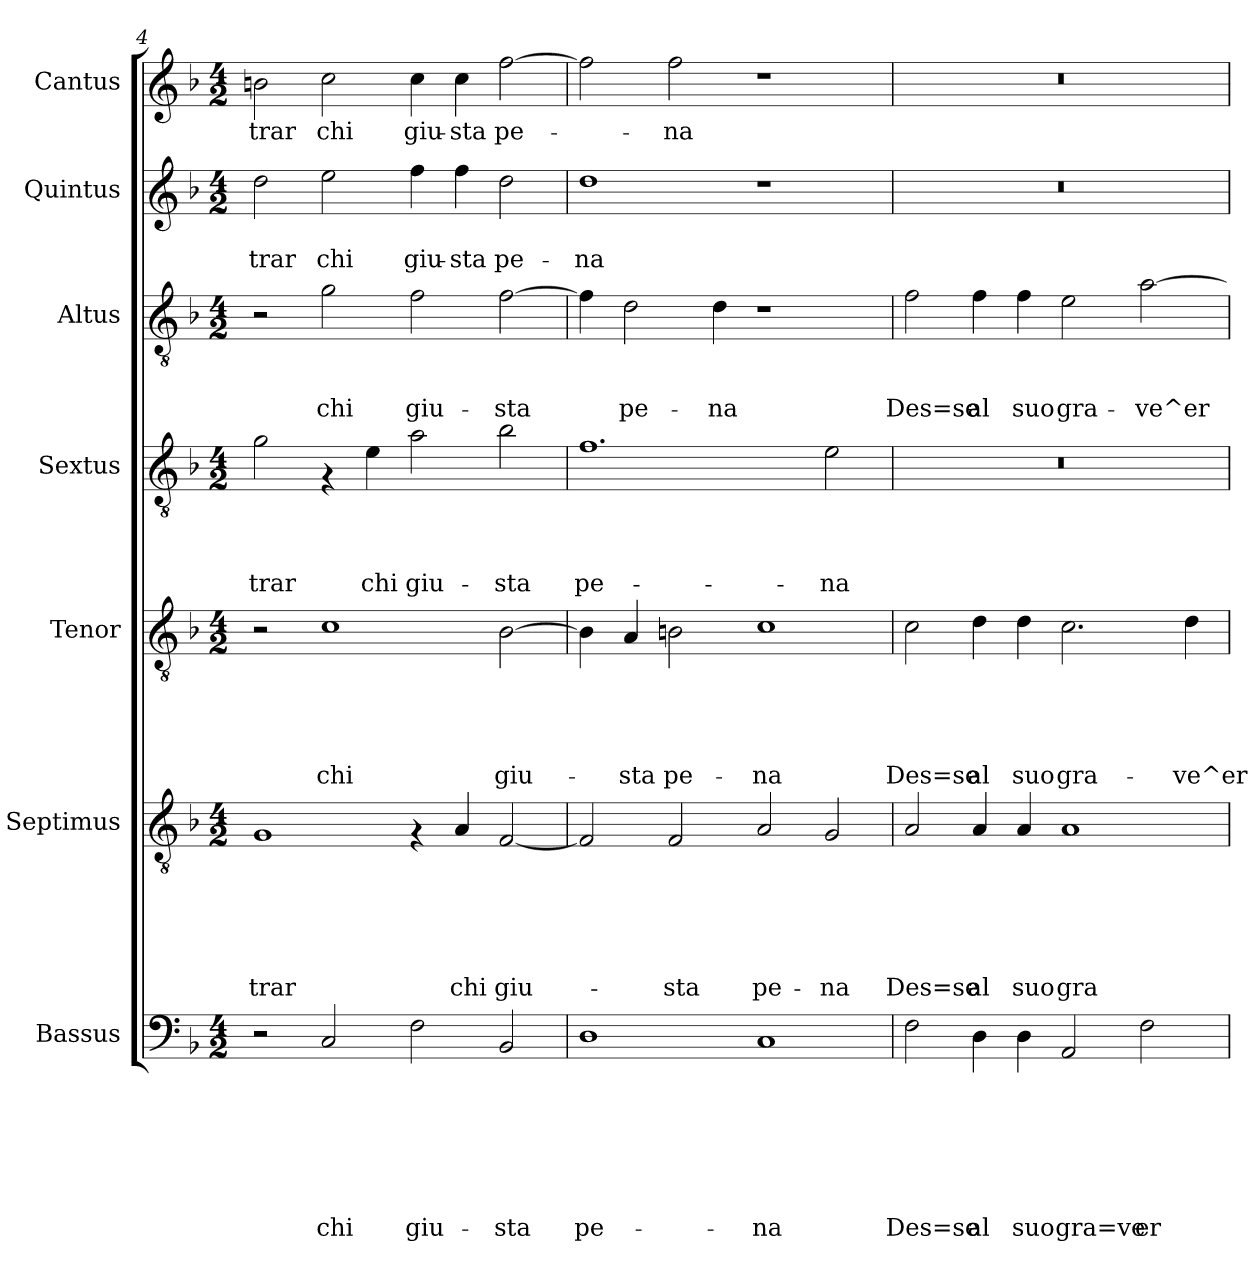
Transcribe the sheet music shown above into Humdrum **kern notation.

**kern	**text	**text	**text	**text	**text	**text	**text	**kern	**text	**text	**text	**text	**text	**text	**kern	**text	**text	**text	**text	**text	**kern	**text	**text	**text	**text	**kern	**text	**text	**text	**kern	**text	**text	**kern	**text
*part7	*part7	*part7	*part7	*part7	*part7	*part7	*part7	*part6	*part6	*part6	*part6	*part6	*part6	*part6	*part5	*part5	*part5	*part5	*part5	*part5	*part4	*part4	*part4	*part4	*part4	*part3	*part3	*part3	*part3	*part2	*part2	*part2	*part1	*part1
*staff7	*staff7	*staff7	*staff7	*staff7	*staff7	*staff7	*staff7	*staff6	*staff6	*staff6	*staff6	*staff6	*staff6	*staff6	*staff5	*staff5	*staff5	*staff5	*staff5	*staff5	*staff4	*staff4	*staff4	*staff4	*staff4	*staff3	*staff3	*staff3	*staff3	*staff2	*staff2	*staff2	*staff1	*staff1
*I"Bassus	*	*	*	*	*	*	*	*I"Septimus	*	*	*	*	*	*	*I"Tenor	*	*	*	*	*	*I"Sextus	*	*	*	*	*I"Altus	*	*	*	*I"Quintus	*	*	*I"Cantus	*
!!LO:PB:g=z
*clefF4	*	*	*	*	*	*	*	*clefGv2	*	*	*	*	*	*	*clefGv2	*	*	*	*	*	*clefGv2	*	*	*	*	*clefGv2	*	*	*	*clefG2	*	*	*clefG2	*
*k[b-]	*	*	*	*	*	*	*	*k[b-]	*	*	*	*	*	*	*k[b-]	*	*	*	*	*	*k[b-]	*	*	*	*	*k[b-]	*	*	*	*k[b-]	*	*	*k[b-]	*
*F:	*	*	*	*	*	*	*	*F:	*	*	*	*	*	*	*F:	*	*	*	*	*	*F:	*	*	*	*	*F:	*	*	*	*F:	*	*	*F:	*
*M4/2	*	*	*	*	*	*	*	*M4/2	*	*	*	*	*	*	*M4/2	*	*	*	*	*	*M4/2	*	*	*	*	*M4/2	*	*	*	*M4/2	*	*	*M4/2	*
=4	=4	=4	=4	=4	=4	=4	=4	=4	=4	=4	=4	=4	=4	=4	=4	=4	=4	=4	=4	=4	=4	=4	=4	=4	=4	=4	=4	=4	=4	=4	=4	=4	=4	=4
!	!	!	!	!	!	!	!	!	!	!	!	!	!	!LO:LY:b	!	!	!	!	!	!	!	!	!	!	!LO:LY:b	!	!	!	!	!	!	!LO:LY:b	!	!LO:LY:b
2r	.	.	.	.	.	.	.	1G	.	.	.	.	.	-trar	2r	.	.	.	.	.	2g\	.	.	.	-trar	2r	.	.	.	2dd\	.	-trar	2bn\	-trar
!	!	!	!	!	!	!	!LO:LY:b	!	!	!	!	!	!	!	!	!	!	!	!	!LO:LY:b	!	!	!	!	!	!	!	!	!LO:LY:b	!	!	!LO:LY:b	!	!LO:LY:b
2C/	.	.	.	.	.	.	chi	.	.	.	.	.	.	.	1c	.	.	.	.	chi	4rF	.	.	.	.	2g\	.	.	chi	2ee\	.	chi	2cc\	chi
!	!	!	!	!	!	!	!	!	!	!	!	!	!	!	!	!	!	!	!	!	!	!	!	!	!LO:LY:b	!	!	!	!	!	!	!	!	!
.	.	.	.	.	.	.	.	.	.	.	.	.	.	.	.	.	.	.	.	.	4e\	.	.	.	chi	.	.	.	.	.	.	.	.	.
!	!	!	!	!	!	!	!LO:LY:b	!	!	!	!	!	!	!	!	!	!	!	!	!	!	!	!	!	!LO:LY:b	!	!	!	!LO:LY:b	!	!	!LO:LY:b	!	!LO:LY:b
2F\	.	.	.	.	.	.	giu-	4rF	.	.	.	.	.	.	.	.	.	.	.	.	2a\	.	.	.	giu-	2f\	.	.	giu-	4ff\	.	giu-	4cc\	giu-
!	!	!	!	!	!	!	!	!	!	!	!	!	!	!LO:LY:b	!	!	!	!	!	!	!	!	!	!	!	!	!	!	!	!	!	!LO:LY:b	!	!LO:LY:b
.	.	.	.	.	.	.	.	4A/	.	.	.	.	.	chi	.	.	.	.	.	.	.	.	.	.	.	.	.	.	.	4ff\	.	-sta	4cc\	-sta
!	!	!	!	!	!	!	!LO:LY:b	!	!	!	!	!	!	!LO:LY:b	!	!	!	!	!	!LO:LY:b	!	!	!	!	!LO:LY:b	!	!	!	!LO:LY:b	!	!	!LO:LY:b	!	!LO:LY:b
2BB-/	.	.	.	.	.	.	-sta	[<2F/	.	.	.	.	.	giu-	[>2B-\	.	.	.	.	giu-	2b-\	.	.	.	-sta	[>2f\	.	.	-sta	2dd\	.	pe-	[>2ff\	pe-
=5	=5	=5	=5	=5	=5	=5	=5	=5	=5	=5	=5	=5	=5	=5	=5	=5	=5	=5	=5	=5	=5	=5	=5	=5	=5	=5	=5	=5	=5	=5	=5	=5	=5	=5
!	!	!	!	!	!	!	!LO:LY:b	!	!	!	!	!	!	!	!	!	!	!	!	!	!	!	!	!	!LO:LY:b	!	!	!	!	!	!	!LO:LY:b	!	!
1D	.	.	.	.	.	.	pe-	2F/]	.	.	.	.	.	.	4B-\]	.	.	.	.	.	1.f	.	.	.	pe-	4f\]	.	.	.	1dd	.	-na	2ff\]	.
!	!	!	!	!	!	!	!	!	!	!	!	!	!	!	!	!	!	!	!	!LO:LY:b	!	!	!	!	!	!	!	!	!LO:LY:b	!	!	!	!	!
.	.	.	.	.	.	.	.	.	.	.	.	.	.	.	4A/	.	.	.	.	-sta	.	.	.	.	.	2d\	.	.	pe-	.	.	.	.	.
!	!	!	!	!	!	!	!	!	!	!	!	!	!	!LO:LY:b	!	!	!	!	!	!LO:LY:b	!	!	!	!	!	!	!	!	!	!	!	!	!	!LO:LY:b
.	.	.	.	.	.	.	.	2F/	.	.	.	.	.	-sta	2Bn\	.	.	.	.	pe-	.	.	.	.	.	.	.	.	.	.	.	.	2ff\	-na
!	!	!	!	!	!	!	!	!	!	!	!	!	!	!	!	!	!	!	!	!	!	!	!	!	!	!	!	!	!LO:LY:b	!	!	!	!	!
.	.	.	.	.	.	.	.	.	.	.	.	.	.	.	.	.	.	.	.	.	.	.	.	.	.	4d\	.	.	-na	.	.	.	.	.
!	!	!	!	!	!	!	!LO:LY:b	!	!	!	!	!	!	!LO:LY:b	!	!	!	!	!	!LO:LY:b	!	!	!	!	!	!	!	!	!	!	!	!	!	!
1C	.	.	.	.	.	.	-na	2A/	.	.	.	.	.	pe-	1c	.	.	.	.	-na	.	.	.	.	.	1r	.	.	.	1r	.	.	1r	.
!	!	!	!	!	!	!	!	!	!	!	!	!	!	!LO:LY:b	!	!	!	!	!	!	!	!	!	!	!LO:LY:b	!	!	!	!	!	!	!	!	!
.	.	.	.	.	.	.	.	2G/	.	.	.	.	.	-na	.	.	.	.	.	.	2e\	.	.	.	-na	.	.	.	.	.	.	.	.	.
=6	=6	=6	=6	=6	=6	=6	=6	=6	=6	=6	=6	=6	=6	=6	=6	=6	=6	=6	=6	=6	=6	=6	=6	=6	=6	=6	=6	=6	=6	=6	=6	=6	=6	=6
!	!	!	!	!	!	!	!LO:LY:b	!	!	!	!	!	!	!LO:LY:b	!	!	!	!	!	!LO:LY:b	!	!	!	!	!	!	!	!	!LO:LY:b	!	!	!	!	!
2F\	.	.	.	.	.	.	Des=se	2A/	.	.	.	.	.	Des=se	2c\	.	.	.	.	Des=se	0r	.	.	.	.	2f\	.	.	Des=se	0r	.	.	0r	.
!	!	!	!	!	!	!	!LO:LY:b	!	!	!	!	!	!	!LO:LY:b	!	!	!	!	!	!LO:LY:b	!	!	!	!	!	!	!	!	!LO:LY:b	!	!	!	!	!
4D\	.	.	.	.	.	.	al	4A/	.	.	.	.	.	al	4d\	.	.	.	.	al	.	.	.	.	.	4f\	.	.	al	.	.	.	.	.
!	!	!	!	!	!	!	!LO:LY:b	!	!	!	!	!	!	!LO:LY:b	!	!	!	!	!	!LO:LY:b	!	!	!	!	!	!	!	!	!LO:LY:b	!	!	!	!	!
4D\	.	.	.	.	.	.	suo	4A/	.	.	.	.	.	suo	4d\	.	.	.	.	suo	.	.	.	.	.	4f\	.	.	suo	.	.	.	.	.
!	!	!	!	!	!	!	!LO:LY:b	!	!	!	!	!	!	!LO:LY:b	!	!	!	!	!	!LO:LY:b	!	!	!	!	!	!	!	!	!LO:LY:b	!	!	!	!	!
2AA/	.	.	.	.	.	.	gra=ve	1A	.	.	.	.	.	gra-	2.c\	.	.	.	.	gra-	.	.	.	.	.	2e\	.	.	gra-	.	.	.	.	.
!	!	!	!	!	!	!	!LO:LY:b	!	!	!	!	!	!	!	!	!	!	!	!	!	!	!	!	!	!	!	!	!	!LO:LY:b	!	!	!	!	!
2F\	.	.	.	.	.	.	er-	.	.	.	.	.	.	.	.	.	.	.	.	.	.	.	.	.	.	[>2a\	.	.	-ve^er-	.	.	.	.	.
!	!	!	!	!	!	!	!	!	!	!	!	!	!	!	!	!	!	!	!	!LO:LY:b	!	!	!	!	!	!	!	!	!	!	!	!	!	!
.	.	.	.	.	.	.	.	.	.	.	.	.	.	.	4d\	.	.	.	.	-ve^er-	.	.	.	.	.	.	.	.	.	.	.	.	.	.
=	=	=	=	=	=	=	=	=	=	=	=	=	=	=	=	=	=	=	=	=	=	=	=	=	=	=	=	=	=	=	=	=	=	=
*-	*-	*-	*-	*-	*-	*-	*-	*-	*-	*-	*-	*-	*-	*-	*-	*-	*-	*-	*-	*-	*-	*-	*-	*-	*-	*-	*-	*-	*-	*-	*-	*-	*-	*-
